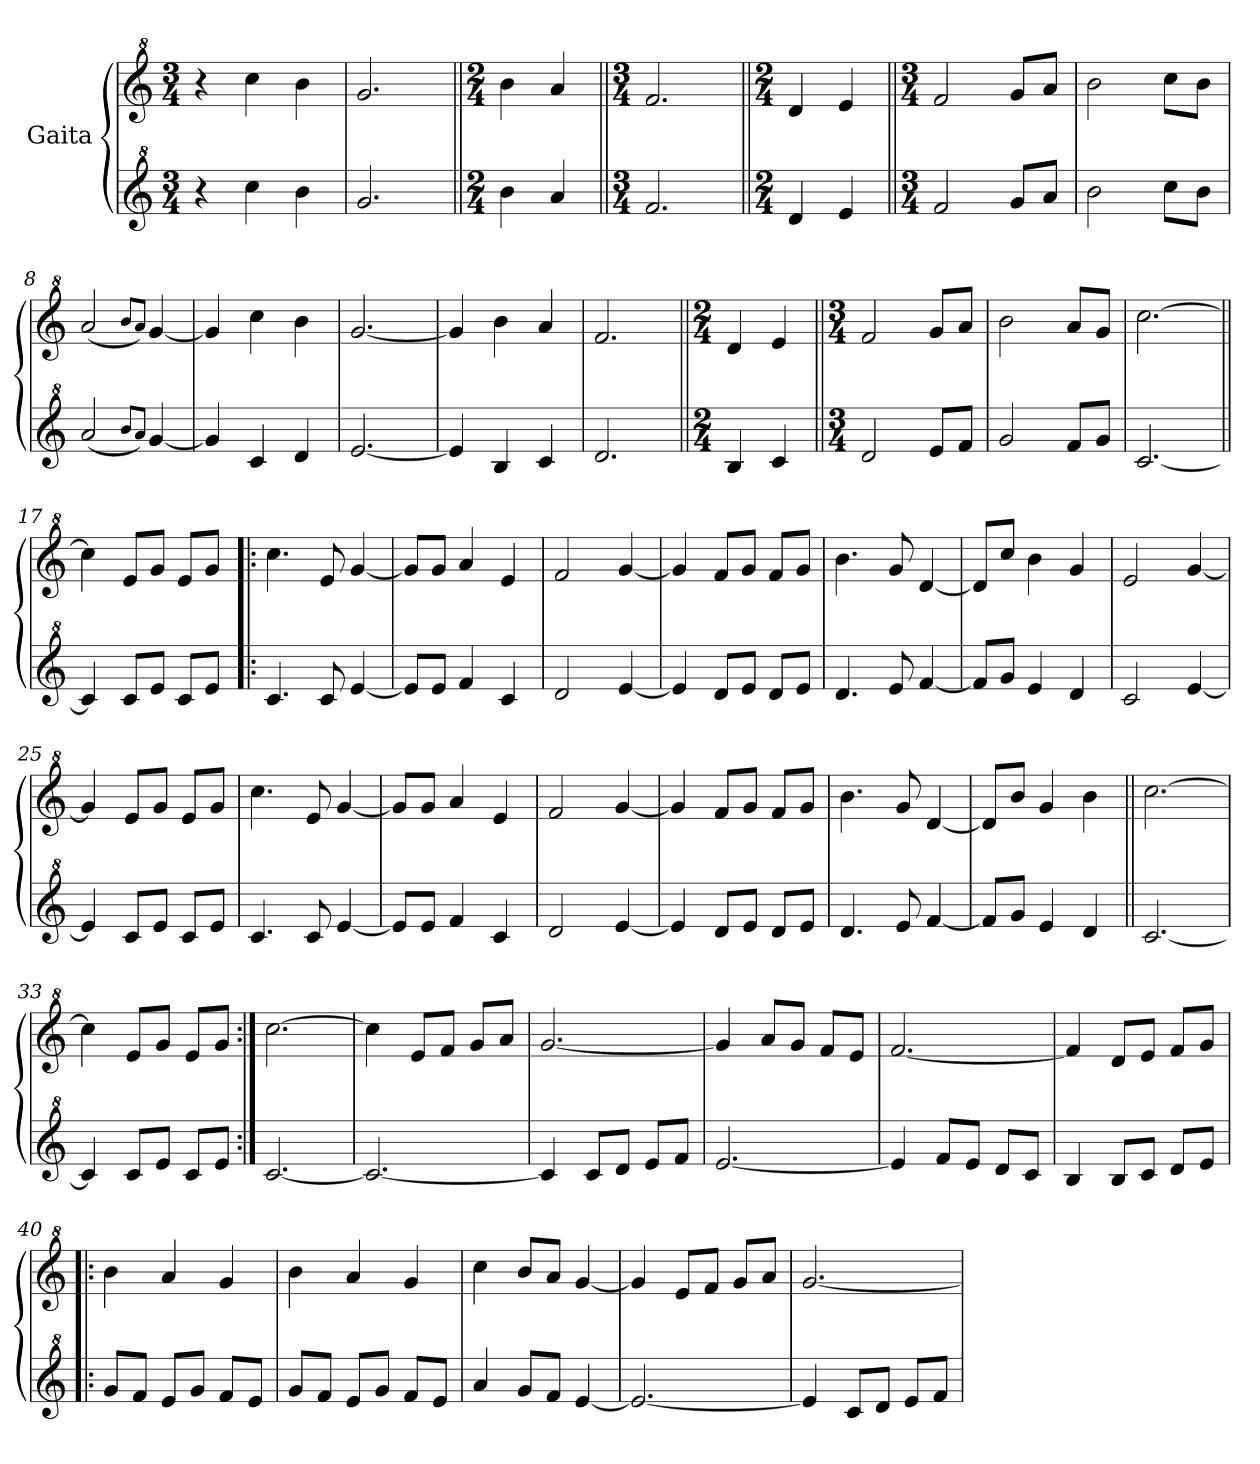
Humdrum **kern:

**kern	**kern
*part2	*part1
*staff2	*staff1
*I"Gaita	*I"Gaita
*clefG^2	*clefG^2
*k[]	*k[]
*M3/4	*M3/4
*MM90	*MM90
=1	=1
4r	4r
4ccc\	4ccc\
4bb\	4bb\
=2	=2
2.gg/	2.gg/
=3||	=3||
*M2/4	*M2/4
4bb\	4bb\
4aa/	4aa/
=4||	=4||
*M3/4	*M3/4
2.ff/	2.ff/
=5||	=5||
*M2/4	*M2/4
4dd/	4dd/
4ee/	4ee/
=6||	=6||
*M3/4	*M3/4
2ff/	2ff/
8gg/L	8gg/L
8aa/J	8aa/J
=7	=7
2bb\	2bb\
8ccc\L	8ccc\L
8bb\J	8bb\J
=8	=8
(2aa/	(2aa/
8qbb/L	8qbb/L
8qaa/J)	8qaa/J)
[4gg/	[4gg/
=9	=9
4gg/]	4gg/]
4cc/	4ccc\
4dd/	4bb\
=10	=10
[2.ee/	[2.gg/
=11	=11
4ee/]	4gg/]
4b/	4bb\
4cc/	4aa/
=12	=12
2.dd/	2.ff/
!!LO:LB:g=z
=13||	=13||
*M2/4	*M2/4
4b/	4dd/
4cc/	4ee/
=14||	=14||
*M3/4	*M3/4
2dd/	2ff/
8ee/L	8gg/L
8ff/J	8aa/J
=15	=15
2gg/	2bb\
8ff/L	8aa/L
8gg/J	8gg/J
=16	=16
[2.cc/	[2.ccc\
=17||	=17||
*	*MM180
4cc/]	4ccc\]
8cc/L	8ee/L
8ee/J	8gg/J
8cc/L	8ee/L
8ee/J	8gg/J
=18!|:	=18!|:
4.cc/	4.ccc\
8cc/	8ee/
[4ee/	[4gg/
=19	=19
8ee/L]	8gg/L]
8ee/J	8gg/J
4ff/	4aa/
4cc/	4ee/
=20	=20
2dd/	2ff/
[4ee/	[4gg/
=21	=21
4ee/]	4gg/]
8dd/L	8ff/L
8ee/J	8gg/J
8dd/L	8ff/L
8ee/J	8gg/J
=22	=22
4.dd/	4.bb\
8ee/	8gg/
[4ff/	[4dd/
!!LO:LB:g=z
=23	=23
8ff/L]	8dd/L]
8gg/J	8ccc/J
4ee/	4bb\
4dd/	4gg/
=24	=24
2cc/	2ee/
[4ee/	[4gg/
=25	=25
4ee/]	4gg/]
8cc/L	8ee/L
8ee/J	8gg/J
8cc/L	8ee/L
8ee/J	8gg/J
=26	=26
4.cc/	4.ccc\
8cc/	8ee/
[4ee/	[4gg/
=27	=27
8ee/L]	8gg/L]
8ee/J	8gg/J
4ff/	4aa/
4cc/	4ee/
=28	=28
2dd/	2ff/
[4ee/	[4gg/
=29	=29
4ee/]	4gg/]
8dd/L	8ff/L
8ee/J	8gg/J
8dd/L	8ff/L
8ee/J	8gg/J
=30	=30
4.dd/	4.bb\
8ee/	8gg/
[4ff/	[4dd/
=31	=31
8ff/L]	8dd/L]
8gg/J	8bb/J
4ee/	4gg/
4dd/	4bb\
=32||	=32||
[2.cc/	[2.ccc\
!!LO:LB:g=z
=33	=33
4cc/]	4ccc\]
8cc/L	8ee/L
8ee/J	8gg/J
8cc/L	8ee/L
8ee/J	8gg/J
=34:|!	=34:|!
[2.cc/	[2.ccc\
=35	=35
2.cc/_	4ccc\]
.	8ee/L
.	8ff/J
.	8gg/L
.	8aa/J
=36	=36
4cc/]	[2.gg/
8cc/L	.
8dd/J	.
8ee/L	.
8ff/J	.
=37	=37
[2.ee/	4gg/]
.	8aa/L
.	8gg/J
.	8ff/L
.	8ee/J
=38	=38
4ee/]	[2.ff/
8ff/L	.
8ee/J	.
8dd/L	.
8cc/J	.
=39	=39
4b/	4ff/]
8b/L	8dd/L
8cc/J	8ee/J
8dd/L	8ff/L
8ee/J	8gg/J
=40!|:	=40!|:
8gg/L	4bb\
8ff/J	.
8ee/L	4aa/
8gg/J	.
8ff/L	4gg/
8ee/J	.
!!LO:LB:g=z
=41	=41
8gg/L	4bb\
8ff/J	.
8ee/L	4aa/
8gg/J	.
8ff/L	4gg/
8ee/J	.
=42	=42
4aa/	4ccc\
8gg/L	8bb/L
8ff/J	8aa/J
[4ee/	[4gg/
=43	=43
2.ee/_	4gg/]
.	8ee/L
.	8ff/J
.	8gg/L
.	8aa/J
=44	=44
4ee/]	[2.gg/
8cc/L	.
8dd/J	.
8ee/L	.
8ff/J	.
=	=
*-	*-
